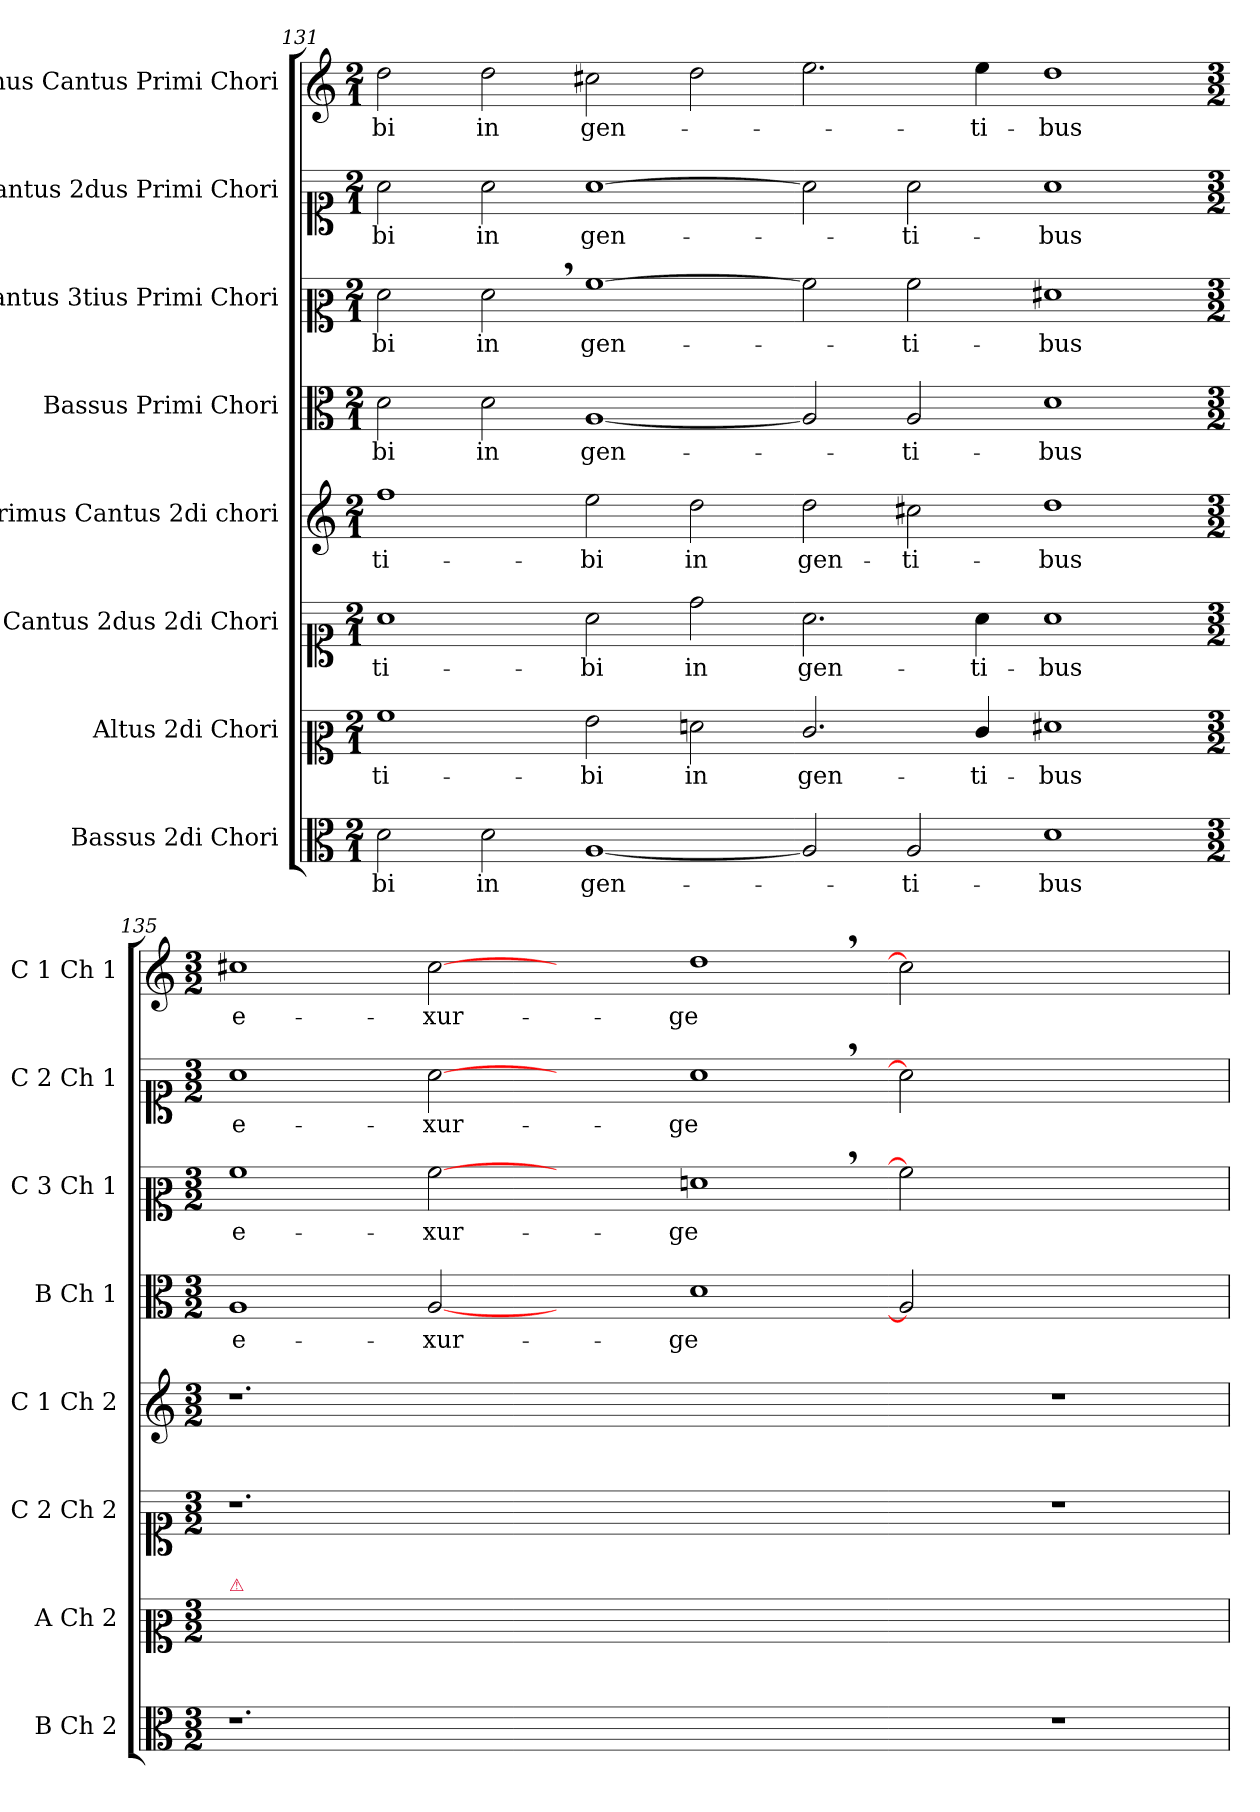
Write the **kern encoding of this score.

**kern	**text	**kern	**text	**kern	**text	**kern	**text	**kern	**text	**kern	**text	**kern	**text	**kern	**text
*part8	*part8	*part7	*part7	*part6	*part6	*part5	*part5	*part4	*part4	*part3	*part3	*part2	*part2	*part1	*part1
*staff8	*staff8	*staff7	*staff7	*staff6	*staff6	*staff5	*staff5	*staff4	*staff4	*staff3	*staff3	*staff2	*staff2	*staff1	*staff1
*I"Bassus 2di Chori	*	*I"Altus 2di Chori	*	*I"Cantus 2dus 2di Chori	*	*I"Primus Cantus 2di chori	*	*I"Bassus Primi Chori	*	*I"Cantus 3tius Primi Chori	*	*I"Cantus 2dus Primi Chori	*	*I"1mus Cantus Primi Chori	*
*I'B Ch 2	*	*I'A Ch 2	*	*I'C 2 Ch 2	*	*I'C 1 Ch 2	*	*I'B Ch 1	*	*I'C 3 Ch 1	*	*I'C 2 Ch 1	*	*I'C 1 Ch 1	*
*clefC3	*	*clefC2	*	*clefC1	*	*clefG2	*	*clefC3	*	*clefC2	*	*clefC1	*	*clefG2	*
*k[]	*	*k[]	*	*k[]	*	*k[]	*	*k[]	*	*k[]	*	*k[]	*	*k[]	*
*M2/1	*	*M2/1	*	*M2/1	*	*M2/1	*	*M2/1	*	*M2/1	*	*M2/1	*	*M2/1	*
=131	=131	=131	=131	=131	=131	=131	=131	=131	=131	=131	=131	=131	=131	=131	=131
2d\	-bi	1a\	ti-	1a\	ti-	1ff\	ti-	2d\	-bi	2f\	-bi	2a\	-bi	2dd\	-bi
2d\	in	.	.	.	.	.	.	2d\	in	2f,<\	in	2a\	in	2dd\	in
[1A/	gen-	2g\	-bi	2a\	-bi	2ee\	-bi	[1A/	gen-	[1a\	gen-	[1a\	gen-	2cc#X\	gen-
.	.	2fn\	in	2dd\	in	2dd\	in	.	.	.	.	.	.	2dd\	.
=133-	=133-	=133-	=133-	=133-	=133-	=133-	=133-	=133-	=133-	=133-	=133-	=133-	=133-	=133-	=133-
2A/]	.	2.e/	gen-	2.a\	gen-	2dd\	gen-	2A/]	.	2a\]	.	2a\]	.	2.ee\	.
2A/	-ti-	.	.	.	.	2cc#X\	-ti-	2A/	-ti-	2a\	-ti-	2a\	-ti-	.	.
.	.	4e/	-ti-	4a\	-ti-	.	.	.	.	.	.	.	.	4ee\	-ti-
1d\	-bus	1f#X\	-bus	1a\	-bus	1dd\	-bus	1d\	-bus	1f#X\	-bus	1a\	-bus	1dd\	-bus
=135-	=135-	=135-	=135-	=135-	=135-	=135-	=135-	=135-	=135-	=135-	=135-	=135-	=135-	=135-	=135-
*M3/2	*	*M3/2	*	*M3/2	*	*M3/2	*	*M3/2	*	*M3/2	*	*M3/2	*	*M3/2	*
!	!	!LO:TX:a:color=crimson:t=⚠	!	!	!	!	!	!	!	!	!	!	!	!	!
1.r	.	1.ryy	.	1.r	.	1.r	.	1A/	e-	1a\	e-	1a\	e-	1cc#X\	e-
.	.	.	.	.	.	.	.	[2A/	-xur-	[2a\	-xur-	[2a\	-xur-	[2cc#\	-xur-
1.ryy	.	1.ryy	.	1.ryy	.	1.ryy	.	2ryy	.	2ryy	.	2ryy	.	2ryy	.
.	.	.	.	.	.	.	.	1d\	-ge	1fn,<\	-ge	1a,<\	-ge	1dd,<\	-ge
=136-	=136-	=136-	=136-	=136-	=136-	=136-	=136-	=136-	=136-	=136-	=136-	=136-	=136-	=136-	=136-
1.r	.	1.ryy	.	1.r	.	1.r	.	2A/]	.	2a\]	.	2a\]	.	2cc#\]	.
.	.	.	.	.	.	.	.	1ryy	.	1ryy	.	1ryy	.	1ryy	.
=	=	=	=	=	=	=	=	=	=	=	=	=	=	=	=
*-	*-	*-	*-	*-	*-	*-	*-	*-	*-	*-	*-	*-	*-	*-	*-
